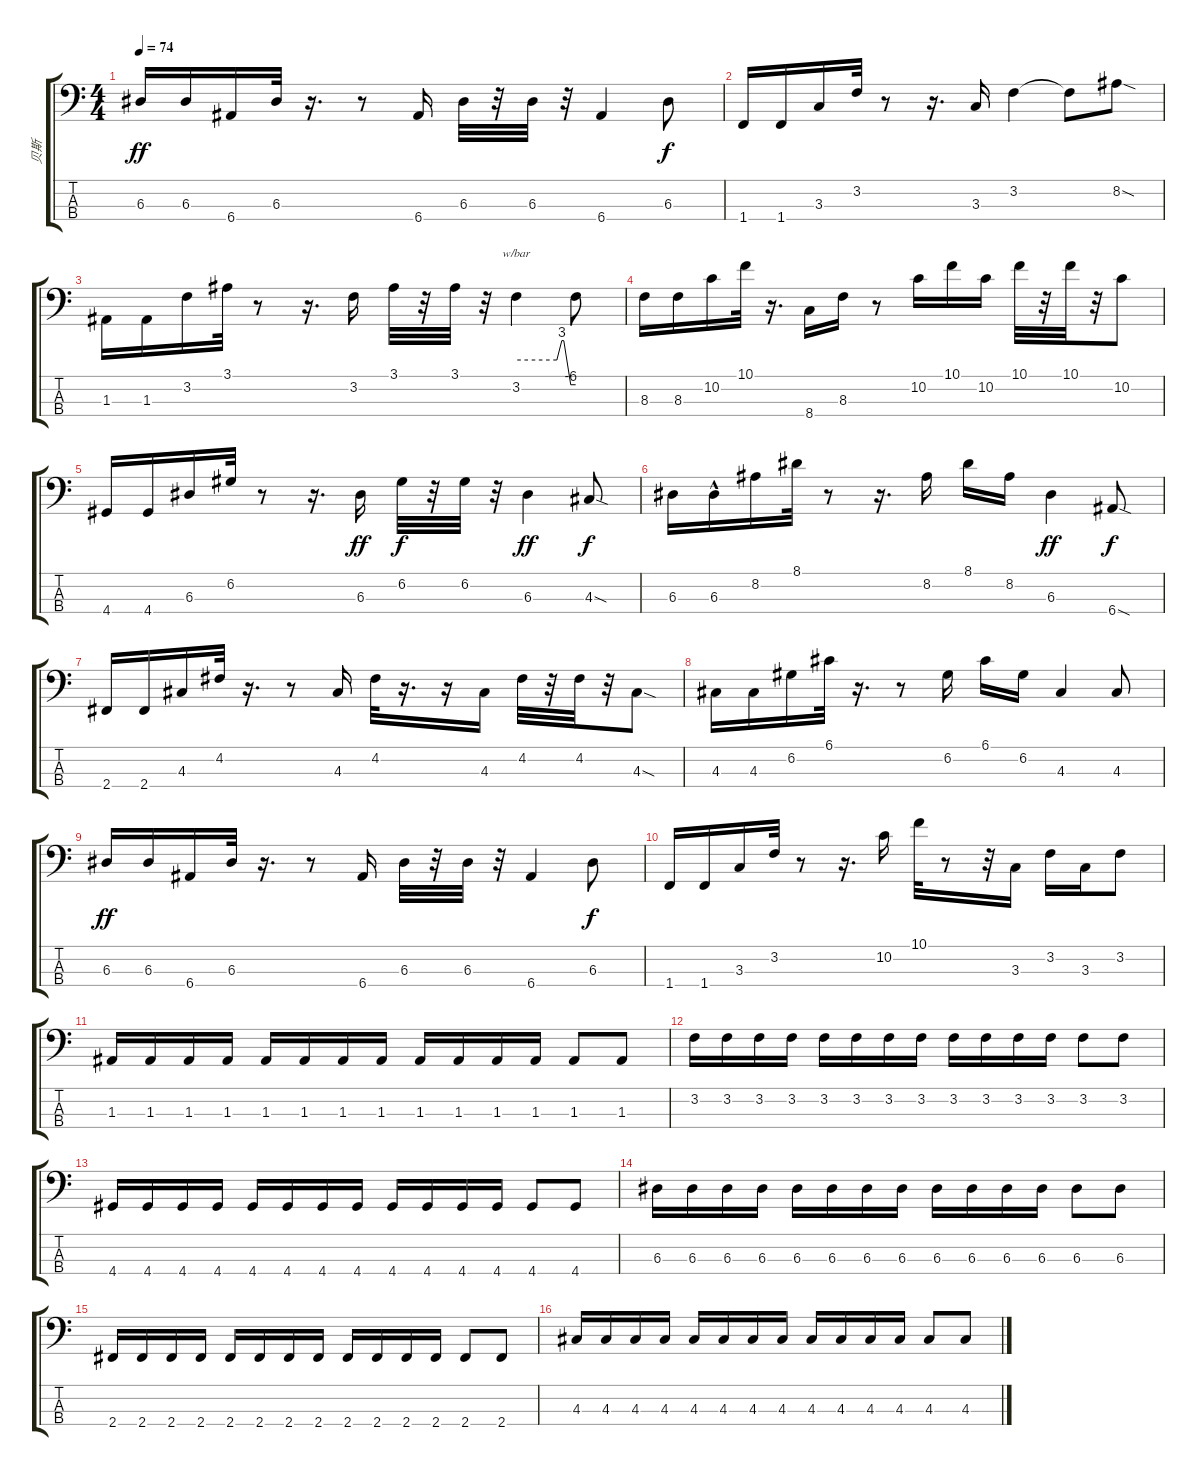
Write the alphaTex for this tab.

\track ("贝斯" "贝斯") {instrument electricbassfinger}
\staff {score tabs}
\tuning (G2 D2 A1 E1) {hide}
\ts (4 4)
\tempo 74
\clef f4
\ks c
6.3.16{dy ff} 6.3.16 6.4.16 6.3.32 r.16{d} r.8 6.4.16 6.3.32 r.32 6.3.32 r.32 6.4.4 6.3.8{dy f} |
1.4.16 1.4.16 3.3.16 3.2.32 r.8 r.16{d} 3.3.16 3.2.4 3.2{t}.8 8.2{sod}.8 |
1.3.16 1.3.16 3.2.16 3.1.32 r.8 r.16{d} 3.2.16 3.1.32 r.32 3.1.32 r.32 3.2.4{tbe (custom default 0 0 41 0 46 12 48 12 55 -24 60 -24)} 3.2{t}.8 |
8.3.16 8.3.16 10.2.16 10.1.32 r.16{d} 8.4.16 8.3.16 r.8 10.2.16 10.1.16 10.2.16 10.1.32 r.32 10.1.32 r.32 10.2.8 |
4.4.16 4.4.16 6.3.16 6.2.32 r.8 r.16{d} 6.3.16{dy ff} 6.2.32{dy f} r.32 6.2.32 r.32 6.3.4{dy ff} 4.3{sod}.8{dy f} |
6.3.16 6.3{hac}.16 8.2.16 8.1.32 r.8 r.16{d} 8.2.16 8.1.16 8.2.16 6.3.4{dy ff} 6.4{sod}.8{dy f} |
2.4.16 2.4.16 4.3.16 4.2.32 r.16{d} r.8 4.3.16 4.2.32 r.16{d} r.16 4.3.16 4.2.32 r.32 4.2.32 r.32 4.3{sod}.8 |
4.3.16 4.3.16 6.2.16 6.1.32 r.16{d} r.8 6.2.16 6.1.16 6.2.16 4.3.4 4.3.8 |
6.3.16{dy ff} 6.3.16 6.4.16 6.3.32 r.16{d} r.8 6.4.16 6.3.32 r.32 6.3.32 r.32 6.4.4 6.3.8{dy f} |
1.4.16 1.4.16 3.3.16 3.2.32 r.8 r.16{d} 10.2.16 10.1.32 r.8 r.32 3.3.16 3.2.16 3.3.16 3.2.8 |
1.3.16 1.3.16 1.3.16 1.3.16 1.3.16 1.3.16 1.3.16 1.3.16 1.3.16 1.3.16 1.3.16 1.3.16 1.3.8 1.3.8 |
3.2.16 3.2.16 3.2.16 3.2.16 3.2.16 3.2.16 3.2.16 3.2.16 3.2.16 3.2.16 3.2.16 3.2.16 3.2.8 3.2.8 |
4.4.16 4.4.16 4.4.16 4.4.16 4.4.16 4.4.16 4.4.16 4.4.16 4.4.16 4.4.16 4.4.16 4.4.16 4.4.8 4.4.8 |
6.3.16 6.3.16 6.3.16 6.3.16 6.3.16 6.3.16 6.3.16 6.3.16 6.3.16 6.3.16 6.3.16 6.3.16 6.3.8 6.3.8 |
2.4.16 2.4.16 2.4.16 2.4.16 2.4.16 2.4.16 2.4.16 2.4.16 2.4.16 2.4.16 2.4.16 2.4.16 2.4.8 2.4.8 |
4.3.16 4.3.16 4.3.16 4.3.16 4.3.16 4.3.16 4.3.16 4.3.16 4.3.16 4.3.16 4.3.16 4.3.16 4.3.8 4.3.8
